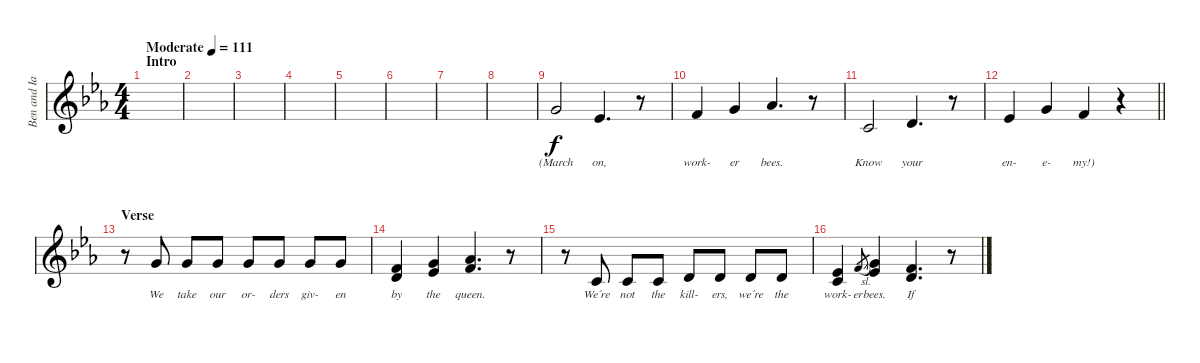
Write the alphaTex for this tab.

\track ("Ben and Ian (Voice)" "Ben and Ia") {instrument electricgrandpiano}
\staff {score}
\tuning (E4 B3 G3 D3 A2 E2) {hide}
\ts (4 4)
\section ("" "Intro")
\tempo (111 "Moderate")
\clef g2
\ks cminor
|
|
|
|
|
|
|
|
3.1.2{lyrics (0 "(March") lyrics (1 "") lyrics (2 "") lyrics (3 "") lyrics (4 "")} 4.2.4{d lyrics (0 "on,") lyrics (1 "") lyrics (2 "") lyrics (3 "") lyrics (4 "")} r.8 |
1.1.4{lyrics (0 "work-") lyrics (1 "") lyrics (2 "") lyrics (3 "") lyrics (4 "")} 3.1.4{lyrics (0 "er") lyrics (1 "") lyrics (2 "") lyrics (3 "") lyrics (4 "")} 4.1.4{d lyrics (0 "bees.") lyrics (1 "") lyrics (2 "") lyrics (3 "") lyrics (4 "")} r.8 |
1.2.2{lyrics (0 "Know") lyrics (1 "") lyrics (2 "") lyrics (3 "") lyrics (4 "")} 3.2.4{d lyrics (0 "your") lyrics (1 "") lyrics (2 "") lyrics (3 "") lyrics (4 "")} r.8 |
\barLineRight lightlight
4.2.4{lyrics (0 "en-") lyrics (1 "") lyrics (2 "") lyrics (3 "") lyrics (4 "")} 3.1.4{lyrics (0 "e-") lyrics (1 "") lyrics (2 "") lyrics (3 "") lyrics (4 "")} 1.1.4{lyrics (0 "my!)") lyrics (1 "") lyrics (2 "") lyrics (3 "") lyrics (4 "")} r.4 |
\section ("" "Verse")
r.8 3.1.8{lyrics (0 "We") lyrics (1 "") lyrics (2 "") lyrics (3 "") lyrics (4 "")} 3.1.8{lyrics (0 "take") lyrics (1 "") lyrics (2 "") lyrics (3 "") lyrics (4 "")} 3.1.8{lyrics (0 "our") lyrics (1 "") lyrics (2 "") lyrics (3 "") lyrics (4 "")} 3.1.8{lyrics (0 "or-") lyrics (1 "") lyrics (2 "") lyrics (3 "") lyrics (4 "")} 3.1.8{lyrics (0 "ders") lyrics (1 "") lyrics (2 "") lyrics (3 "") lyrics (4 "")} 3.1.8{lyrics (0 "giv-") lyrics (1 "") lyrics (2 "") lyrics (3 "") lyrics (4 "")} 3.1.8{lyrics (0 "en") lyrics (1 "") lyrics (2 "") lyrics (3 "") lyrics (4 "")} |
(1.1 3.2).4{lyrics (0 "by") lyrics (1 "") lyrics (2 "") lyrics (3 "") lyrics (4 "")} (3.1 4.2).4{lyrics (0 "the") lyrics (1 "") lyrics (2 "") lyrics (3 "") lyrics (4 "")} (4.1 6.2).4{d lyrics (0 "queen.") lyrics (1 "") lyrics (2 "") lyrics (3 "") lyrics (4 "")} r.8 |
r.8 1.2.8{lyrics (0 "We´re") lyrics (1 "") lyrics (2 "") lyrics (3 "") lyrics (4 "")} 1.2.8{lyrics (0 "not") lyrics (1 "") lyrics (2 "") lyrics (3 "") lyrics (4 "")} 1.2.8{lyrics (0 "the") lyrics (1 "") lyrics (2 "") lyrics (3 "") lyrics (4 "")} 3.2.8{lyrics (0 "kill-") lyrics (1 "") lyrics (2 "") lyrics (3 "") lyrics (4 "")} 3.2.8{lyrics (0 "ers,") lyrics (1 "") lyrics (2 "") lyrics (3 "") lyrics (4 "")} 3.2.8{lyrics (0 "we´re") lyrics (1 "") lyrics (2 "") lyrics (3 "") lyrics (4 "")} 3.2.8{lyrics (0 "the") lyrics (1 "") lyrics (2 "") lyrics (3 "") lyrics (4 "")} |
(4.2 5.3).4{lyrics (0 "work-") lyrics (1 "") lyrics (2 "") lyrics (3 "") lyrics (4 "")} 6.2{sl}.8{lyrics (0 "er") lyrics (1 "") lyrics (2 "") lyrics (3 "") lyrics (4 "") gr} (8.2 8.3).4{lyrics (0 "bees.") lyrics (1 "") lyrics (2 "") lyrics (3 "") lyrics (4 "")} (6.2 7.3).4{d lyrics (0 "If") lyrics (1 "") lyrics (2 "") lyrics (3 "") lyrics (4 "")} r.8
